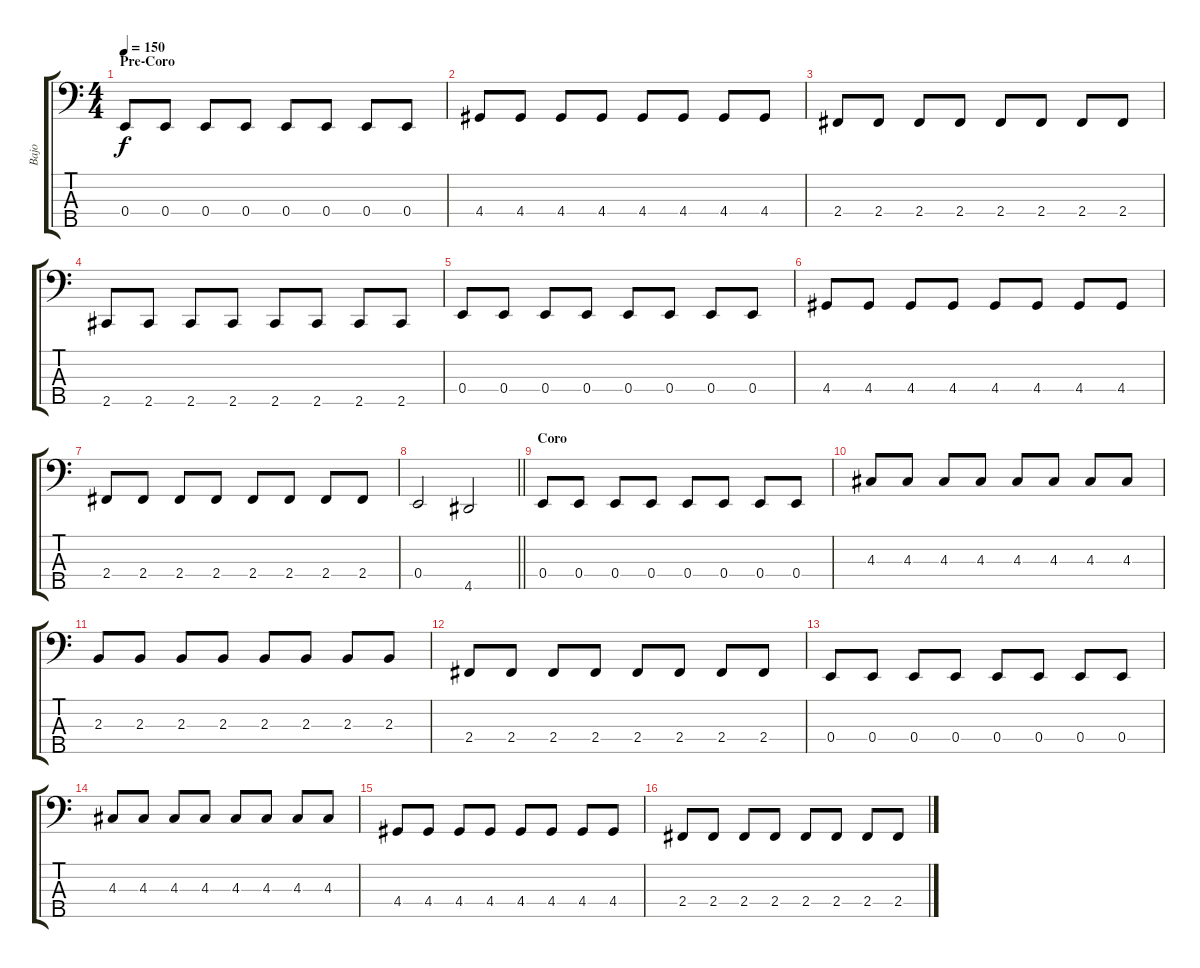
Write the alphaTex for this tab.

\track ("Bajo" "Bajo") {instrument electricbasspick}
\staff {score tabs}
\tuning (G2 D2 A1 E1 B0) {hide}
\ts (4 4)
\section ("" "Pre-Coro")
\tempo 150
\clef f4
\ks c
0.4.8{dy f} 0.4.8 0.4.8 0.4.8 0.4.8 0.4.8 0.4.8 0.4.8 |
4.4.8 4.4.8 4.4.8 4.4.8 4.4.8 4.4.8 4.4.8 4.4.8 |
2.4.8 2.4.8 2.4.8 2.4.8 2.4.8 2.4.8 2.4.8 2.4.8 |
2.5.8 2.5.8 2.5.8 2.5.8 2.5.8 2.5.8 2.5.8 2.5.8 |
0.4.8 0.4.8 0.4.8 0.4.8 0.4.8 0.4.8 0.4.8 0.4.8 |
4.4.8 4.4.8 4.4.8 4.4.8 4.4.8 4.4.8 4.4.8 4.4.8 |
2.4.8 2.4.8 2.4.8 2.4.8 2.4.8 2.4.8 2.4.8 2.4.8 |
\barLineRight lightlight
0.4.2 4.5.2 |
\section ("" "Coro")
0.4.8 0.4.8 0.4.8 0.4.8 0.4.8 0.4.8 0.4.8 0.4.8 |
4.3.8 4.3.8 4.3.8 4.3.8 4.3.8 4.3.8 4.3.8 4.3.8 |
2.3.8 2.3.8 2.3.8 2.3.8 2.3.8 2.3.8 2.3.8 2.3.8 |
2.4.8 2.4.8 2.4.8 2.4.8 2.4.8 2.4.8 2.4.8 2.4.8 |
0.4.8 0.4.8 0.4.8 0.4.8 0.4.8 0.4.8 0.4.8 0.4.8 |
4.3.8 4.3.8 4.3.8 4.3.8 4.3.8 4.3.8 4.3.8 4.3.8 |
4.4.8 4.4.8 4.4.8 4.4.8 4.4.8 4.4.8 4.4.8 4.4.8 |
2.4.8 2.4.8 2.4.8 2.4.8 2.4.8 2.4.8 2.4.8 2.4.8
